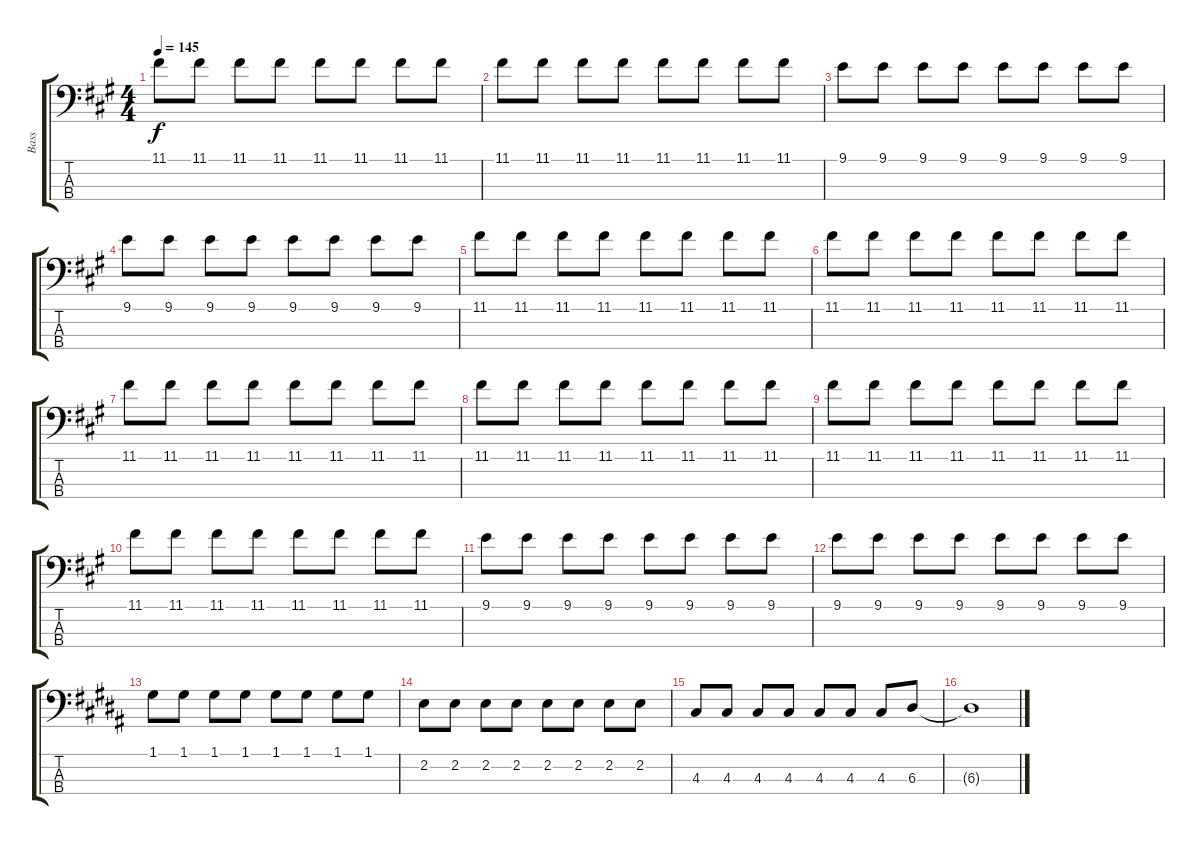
\track ("Bass" "Bass") {instrument electricbassfinger}
\staff {score tabs}
\tuning (G2 D2 A1 E1) {hide}
\ts (4 4)
\tempo 145
\clef f4
\ks a
11.1.8{dy f} 11.1.8 11.1.8 11.1.8 11.1.8 11.1.8 11.1.8 11.1.8 |
11.1.8 11.1.8 11.1.8 11.1.8 11.1.8 11.1.8 11.1.8 11.1.8 |
9.1.8 9.1.8 9.1.8 9.1.8 9.1.8 9.1.8 9.1.8 9.1.8 |
9.1.8 9.1.8 9.1.8 9.1.8 9.1.8 9.1.8 9.1.8 9.1.8 |
11.1.8 11.1.8 11.1.8 11.1.8 11.1.8 11.1.8 11.1.8 11.1.8 |
11.1.8 11.1.8 11.1.8 11.1.8 11.1.8 11.1.8 11.1.8 11.1.8 |
11.1.8 11.1.8 11.1.8 11.1.8 11.1.8 11.1.8 11.1.8 11.1.8 |
11.1.8 11.1.8 11.1.8 11.1.8 11.1.8 11.1.8 11.1.8 11.1.8 |
11.1.8 11.1.8 11.1.8 11.1.8 11.1.8 11.1.8 11.1.8 11.1.8 |
11.1.8 11.1.8 11.1.8 11.1.8 11.1.8 11.1.8 11.1.8 11.1.8 |
9.1.8 9.1.8 9.1.8 9.1.8 9.1.8 9.1.8 9.1.8 9.1.8 |
9.1.8 9.1.8 9.1.8 9.1.8 9.1.8 9.1.8 9.1.8 9.1.8 |
\ks b
1.1.8 1.1.8 1.1.8 1.1.8 1.1.8 1.1.8 1.1.8 1.1.8 |
2.2.8 2.2.8 2.2.8 2.2.8 2.2.8 2.2.8 2.2.8 2.2.8 |
4.3.8 4.3.8 4.3.8 4.3.8 4.3.8 4.3.8 4.3.8 6.3.8 |
6.3{t}.1
